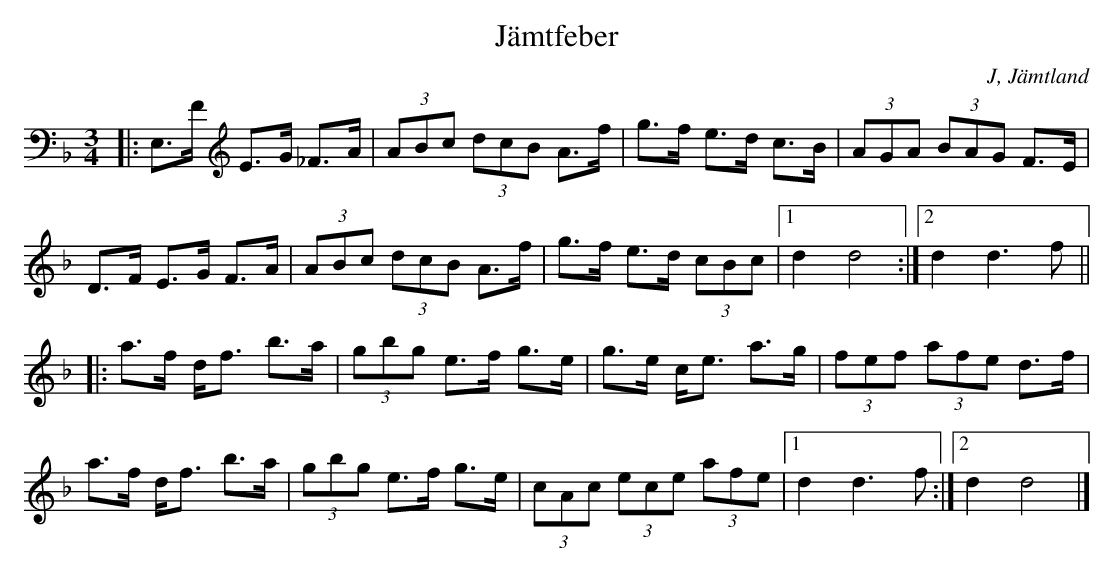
X:1
T: Jämtfeber
O: J, Jämtland
M: 3/4
L: 1/8
K: Dm
|: E,>F E>G _F>A | (3ABc (3dcB A>f | g>f e>d c>B | (3AGA (3BAG F>E |
D>F E>G F>A | (3ABc (3dcB A>f | g>f e>d (3cBc |1 d2 d4 :|2 d2 d3 f ||
|: a>f d<f b>a | (3gbg e>f g>e | g>e c<e a>g | (3fef (3afe d>f |
a>f d<f b>a | (3gbg e>f g>e | (3cAc (3ece (3afe |1 d2 d3 f :|2 d2 d4 |]
